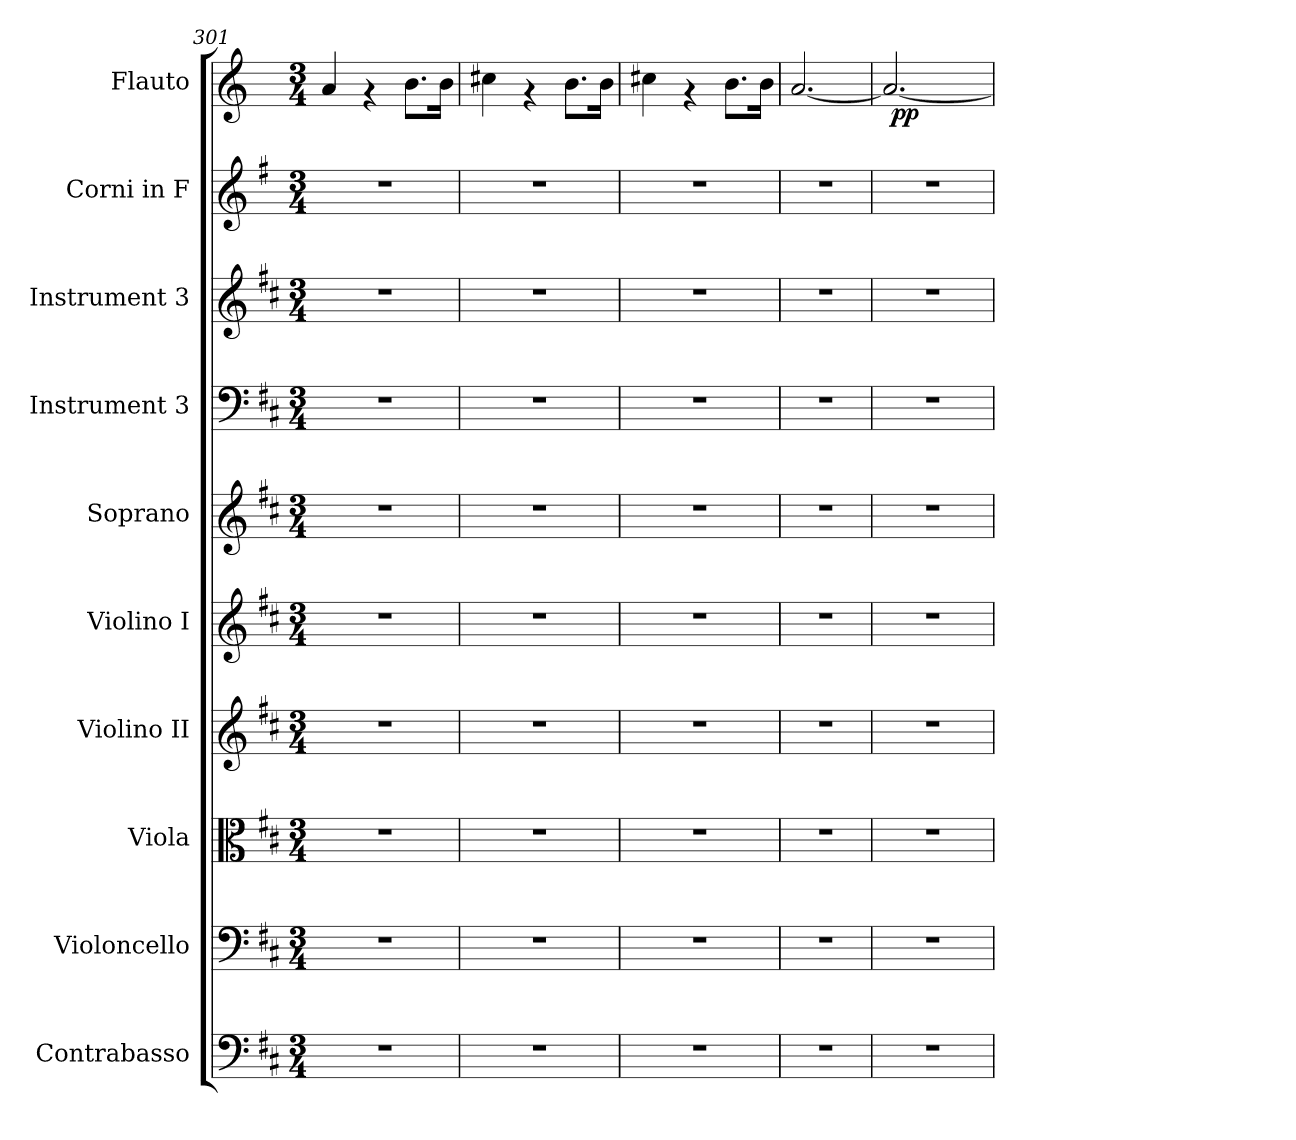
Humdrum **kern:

**kern	**kern	**kern	**kern	**kern	**kern	**kern	**kern	**kern	**kern	**dynam
*part10	*part9	*part8	*part7	*part6	*part5	*part4	*part3	*part2	*part1	*part1
*staff10	*staff9	*staff8	*staff7	*staff6	*staff5	*staff4	*staff3	*staff2	*staff1	*staff1
*I"Contrabasso	*I"Violoncello	*I"Viola	*I"Violino II	*I"Violino I	*I"Soprano	*I"Instrument 3	*I"Instrument 3	*I"Corni in F	*I"Flauto	*
*I'Cb.	*I'Vc.	*I'Vla.	*I'Vln. II	*I'Vln. I	*I'S	*	*	*I'Cor.	*I'Fl.	*
*clefF4	*clefF4	*clefC3	*clefG2	*clefG2	*clefG2	*clefF4	*clefG2	*clefG2	*clefG2	*
*ITrd1c2	*ITrd1c2	*ITrd1c2	*ITrd1c2	*ITrd1c2	*ITrd1c2	*ITrd1c2	*ITrd1c2	*ITrd4c7	*ITrd1c2	*
*k[]	*k[]	*k[]	*k[]	*k[]	*k[]	*k[]	*k[]	*k[]	*k[b-e-]	*
*C:	*C:	*C:	*C:	*C:	*C:	*C:	*C:	*C:	*B-:	*
*M3/4	*M3/4	*M3/4	*M3/4	*M3/4	*M3/4	*M3/4	*M3/4	*M3/4	*M3/4	*
=301	=301	=301	=301	=301	=301	=301	=301	=301	=301	=301
2.r	2.r	2.r	2.r	2.r	2.r	2.r	2.r	2.r	4g/	.
.	.	.	.	.	.	.	.	.	4rf	.
.	.	.	.	.	.	.	.	.	8.a\L	.
.	.	.	.	.	.	.	.	.	16a\J	.
!!LO:PB:g=z
=302	=302	=302	=302	=302	=302	=302	=302	=302	=302	=302
2.r	2.r	2.r	2.r	2.r	2.r	2.r	2.r	2.r	4bn\	.
.	.	.	.	.	.	.	.	.	4rf	.
.	.	.	.	.	.	.	.	.	8.a\L	.
.	.	.	.	.	.	.	.	.	16a\J	.
=303	=303	=303	=303	=303	=303	=303	=303	=303	=303	=303
2.r	2.r	2.r	2.r	2.r	2.r	2.r	2.r	2.r	4bn\	.
.	.	.	.	.	.	.	.	.	4rf	.
.	.	.	.	.	.	.	.	.	8.a\L	.
.	.	.	.	.	.	.	.	.	16a\J	.
=304	=304	=304	=304	=304	=304	=304	=304	=304	=304	=304
2.r	2.r	2.r	2.r	2.r	2.r	2.r	2.r	2.r	[<2.g/	.
=305	=305	=305	=305	=305	=305	=305	=305	=305	=305	=305
*	*	*	*	*	*	*	*	*	*^	*
2.r	2.r	2.r	2.r	2.r	2.r	2.r	2.r	2.r	2.g/_<	64ryy	.
!	!	!	!	!	!	!	!	!	!	!	!LO:DY:b
.	.	.	.	.	.	.	.	.	.	2ryy	pp
.	.	.	.	.	.	.	.	.	.	8...ryy	.
*	*	*	*	*	*	*	*	*	*v	*v	*
=	=	=	=	=	=	=	=	=	=	=
*-	*-	*-	*-	*-	*-	*-	*-	*-	*-	*-
